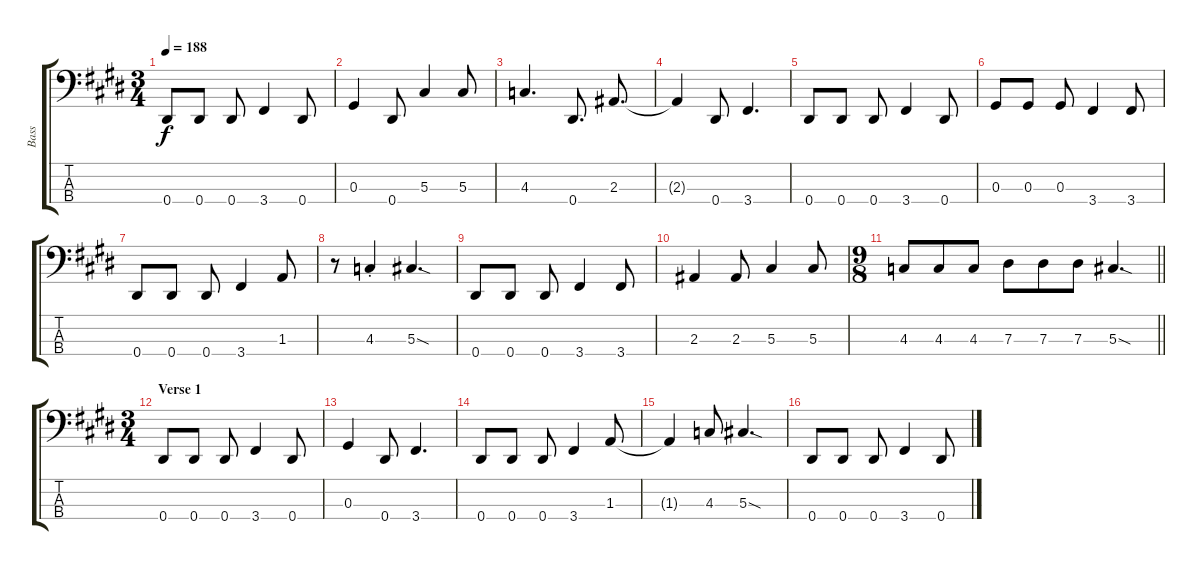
\track ("Bass" "Bass") {instrument electricbassfinger}
\staff {score tabs}
\tuning (Gb2 Db2 Ab1 Eb1) {hide}
\ts (3 4)
\tempo 188
\clef f4
\ks e
0.4.8{dy f} 0.4.8 0.4.8 3.4.4 0.4.8 |
0.3.4 0.4.8 5.3.4 5.3.8 |
4.3.4{d} 0.4.8{d} 2.3.8{d} |
2.3{t}.4 0.4.8 3.4.4{d} |
0.4.8 0.4.8 0.4.8 3.4.4 0.4.8 |
0.3.8 0.3.8 0.3.8 3.4.4 3.4.8 |
0.4.8 0.4.8 0.4.8 3.4.4 1.3.8 |
r.8 4.3{st}.4 5.3{sod}.4{d} |
0.4.8 0.4.8 0.4.8 3.4.4 3.4.8 |
2.3.4 2.3.8 5.3.4 5.3.8 |
\ts (9 8)
\barLineRight lightlight
4.3.8 4.3.8 4.3.8 7.3.8 7.3.8 7.3.8 5.3{sod}.4{d} |
\ts (3 4)
\section ("" "Verse 1")
0.4.8 0.4.8 0.4.8 3.4.4 0.4.8 |
0.3.4 0.4.8 3.4.4{d} |
0.4.8 0.4.8 0.4.8 3.4.4 1.3.8 |
1.3{t}.4 4.3.8 5.3{sod}.4{d} |
0.4.8 0.4.8 0.4.8 3.4.4 0.4.8
